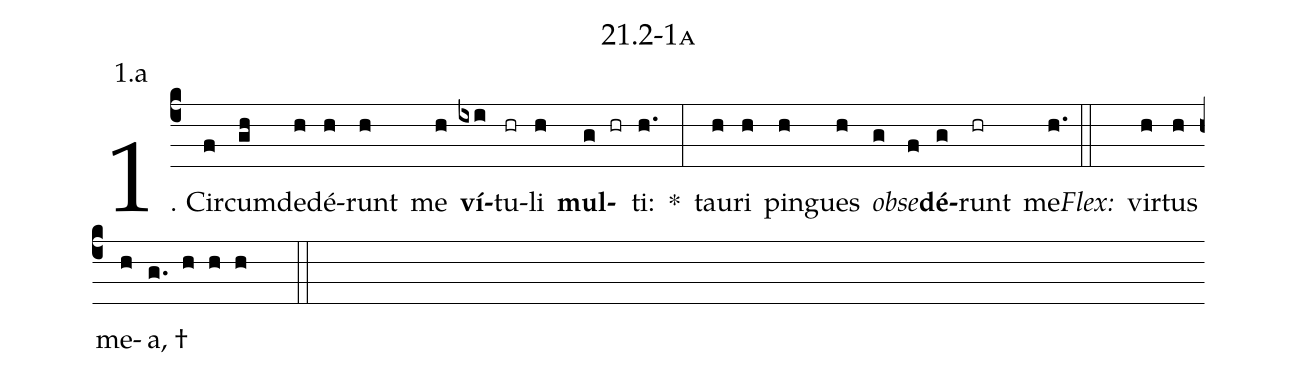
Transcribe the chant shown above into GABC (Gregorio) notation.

name: 21.2-1a;
annotation: 1.a;
%%
(c4)1. Cir(f)cum(gh)de(h)dé(h)runt(h) me(h) <b>ví</b>(ixi)tu(hr)li(h) <b>mul</b>(g hr)ti:(h.) *(:) tau(h)ri(h) pin(h)gues(h) <i>ob</i>(g)<i>se</i>(f)<b>dé</b>(g)runt(hr) me.(h.) (::)
<i>Flex:</i>()  vir(h)tus(h) me(h)a, †(g. h h h  ::)

%E(h) u(h) o(g) u(f) a(g) e.(h.) (::)
